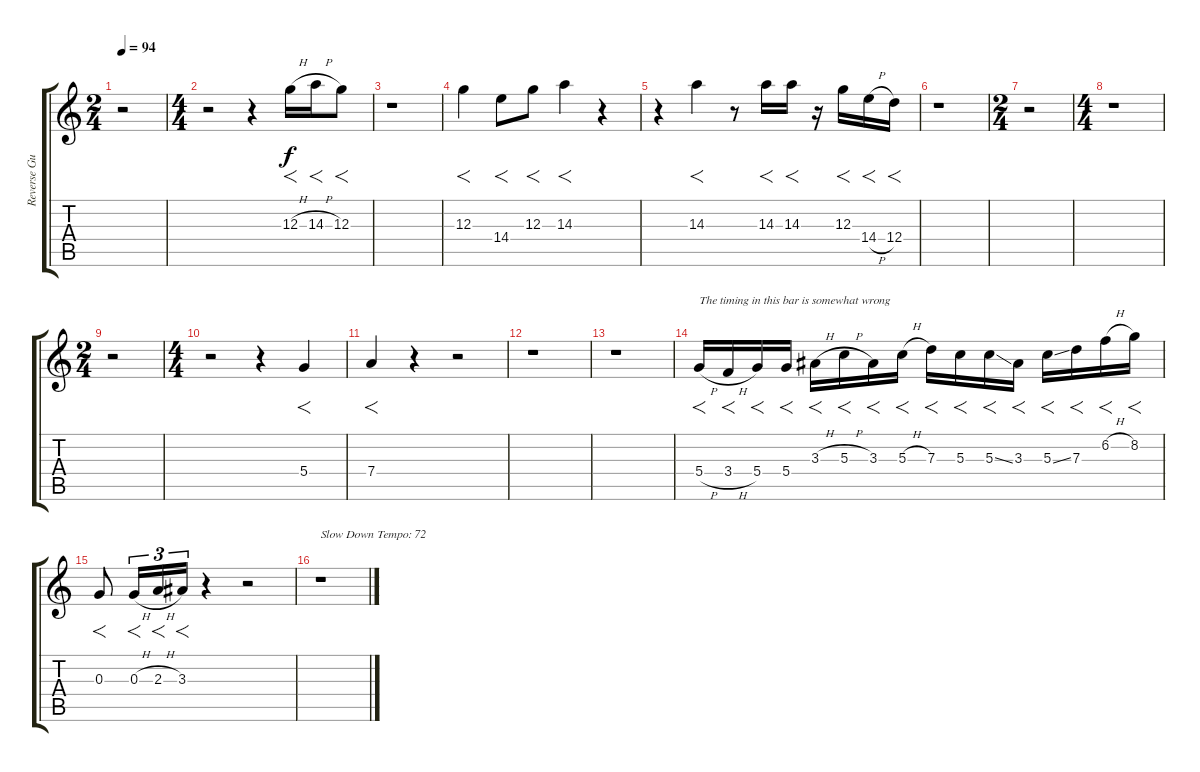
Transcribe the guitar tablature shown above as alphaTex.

\track ("Reverse Guitar" "Reverse Gu") {instrument electricguitarjazz}
\staff {score tabs}
\tuning (E4 B3 G3 D3 A2 E2) {hide}
\ts (2 4)
\tempo 94
\clef g2
\ks c
r.2{dy f} |
\ts (4 4)
r.2 r.4 12.3{h}.16{f} 14.3{h}.16{f} 12.3.8{f} |
r.1 |
12.3.4{f} 14.4.8{f} 12.3.8{f} 14.3.4{f} r.4 |
r.4 14.3.4{f} r.8 14.3.16{f} 14.3.16{f} r.16 12.3.16{f} 14.4{h}.16{f} 12.4.16{f} |
r.1 |
\ts (2 4)
r.2 |
\ts (4 4)
r.1 |
\ts (2 4)
r.2 |
\ts (4 4)
r.2 r.4 5.4.4{f} |
7.4.4{f} r.4 r.2 |
r.1 |
r.1 |
5.4{h}.16{f txt "The timing in this bar is somewhat wrong"} 3.4{h}.16{f} 5.4.16{f} 5.4.16{f} 3.3{h}.16{f} 5.3{h}.16{f} 3.3.16{f} 5.3{h}.16{f} 7.3.16{f} 5.3.16{f} 5.3{ss}.16{f} 3.3.16{f} 5.3{ss}.16{f} 7.3.16{f} 6.2{h}.16{f} 8.2.16{f} |
0.3.8{f} 0.3{h}.16{f tu (3 2)} 2.3{h}.16{f tu (3 2)} 3.3.16{f tu (3 2)} r.4 r.2 |
r.1{txt "Slow Down Tempo: 72"}
